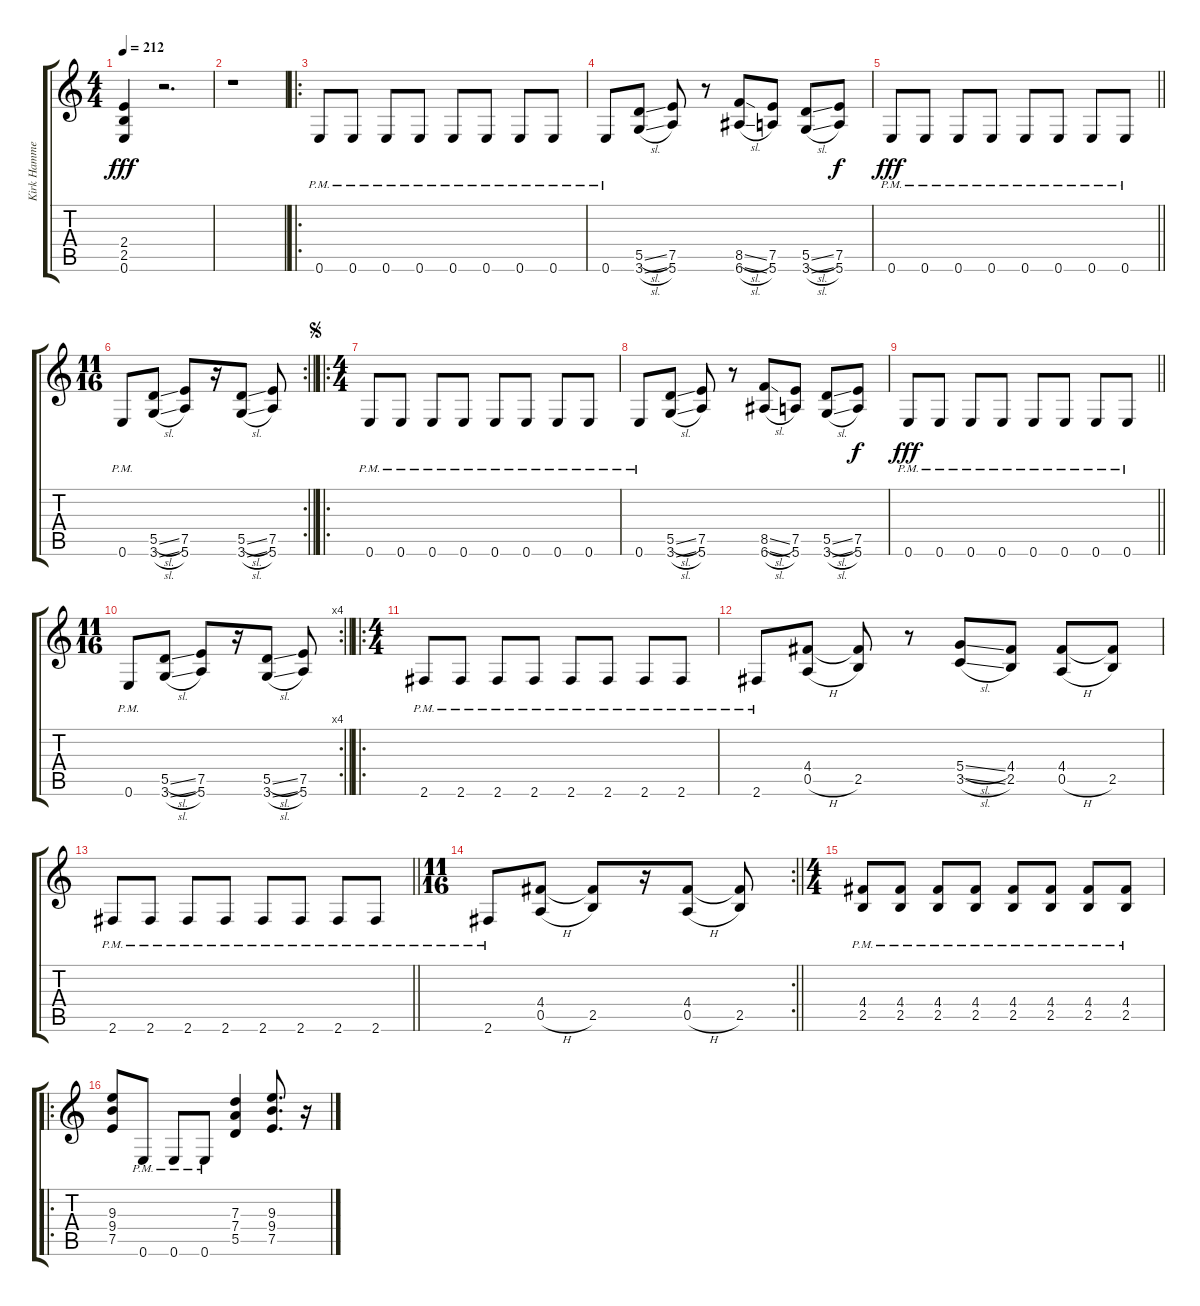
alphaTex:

\track ("Kirk Hammett" "Kirk Hamme") {instrument distortionguitar}
\staff {score tabs}
\tuning (E4 B3 G3 D3 A2 E2) {hide}
\ts (4 4)
\tempo 212
\clef g2
\ks c
(2.4 2.5 0.6).4{dy fff} r.2{d} |
r.1 |
\ro
0.6{pm}.8 0.6{pm}.8 0.6{pm}.8 0.6{pm}.8 0.6{pm}.8 0.6{pm}.8 0.6{pm}.8 0.6{pm}.8 |
0.6{pm}.8 (5.5{sl} 3.6{sl}).8 (7.5 5.6).8 r.8 (8.5{sl} 6.6{sl}).8 (7.5 5.6).8 (5.5{sl} 3.6{sl}).8 (7.5 5.6).8{dy f} |
\barLineRight lightlight
0.6{pm}.8{dy fff} 0.6{pm}.8 0.6{pm}.8 0.6{pm}.8 0.6{pm}.8 0.6{pm}.8 0.6{pm}.8 0.6{pm}.8 |
\rc 2
\ts (11 16)
\barLineRight lightlight
0.6{pm}.8 (5.5{sl} 3.6{sl}).8 (7.5 5.6).8 r.16 (5.5{sl} 3.6{sl}).8 (7.5 5.6).8 |
\ro
\ts (4 4)
\jump segno
0.6{pm}.8 0.6{pm}.8 0.6{pm}.8 0.6{pm}.8 0.6{pm}.8 0.6{pm}.8 0.6{pm}.8 0.6{pm}.8 |
0.6{pm}.8 (5.5{sl} 3.6{sl}).8 (7.5 5.6).8 r.8 (8.5{sl} 6.6{sl}).8 (7.5 5.6).8 (5.5{sl} 3.6{sl}).8 (7.5 5.6).8{dy f} |
\barLineRight lightlight
0.6{pm}.8{dy fff} 0.6{pm}.8 0.6{pm}.8 0.6{pm}.8 0.6{pm}.8 0.6{pm}.8 0.6{pm}.8 0.6{pm}.8 |
\rc 4
\ts (11 16)
\barLineRight lightlight
0.6{pm}.8 (5.5{sl} 3.6{sl}).8 (7.5 5.6).8 r.16 (5.5{sl} 3.6{sl}).8 (7.5 5.6).8 |
\ro
\ts (4 4)
2.6{pm}.8 2.6{pm}.8 2.6{pm}.8 2.6{pm}.8 2.6{pm}.8 2.6{pm}.8 2.6{pm}.8 2.6{pm}.8 |
2.6{pm}.8 (4.4 0.5{h}).8 (4.4{t} 2.5).8 r.8 (5.4{sl} 3.5{sl}).8 (4.4 2.5).8 (4.4 0.5{h}).8 (4.4{t} 2.5).8 |
\barLineRight lightlight
2.6{pm}.8 2.6{pm}.8 2.6{pm}.8 2.6{pm}.8 2.6{pm}.8 2.6{pm}.8 2.6{pm}.8 2.6{pm}.8 |
\rc 2
\ts (11 16)
\barLineRight lightlight
2.6{pm}.8 (4.4 0.5{h}).8 (4.4{t} 2.5).8 r.16 (4.4 0.5{h}).8 (4.4{t} 2.5).8 |
\ts (4 4)
(4.4{pm} 2.5{pm}).8 (4.4{pm} 2.5{pm}).8 (4.4{pm} 2.5{pm}).8 (4.4{pm} 2.5{pm}).8 (4.4{pm} 2.5{pm}).8 (4.4{pm} 2.5{pm}).8 (4.4{pm} 2.5{pm}).8 (4.4{pm} 2.5{pm}).8 |
\ro
(9.3 9.4 7.5).8 0.6{pm}.8 0.6{pm}.8 0.6{pm}.8 (7.3 7.4 5.5).4 (9.3 9.4 7.5).8{d} r.16
